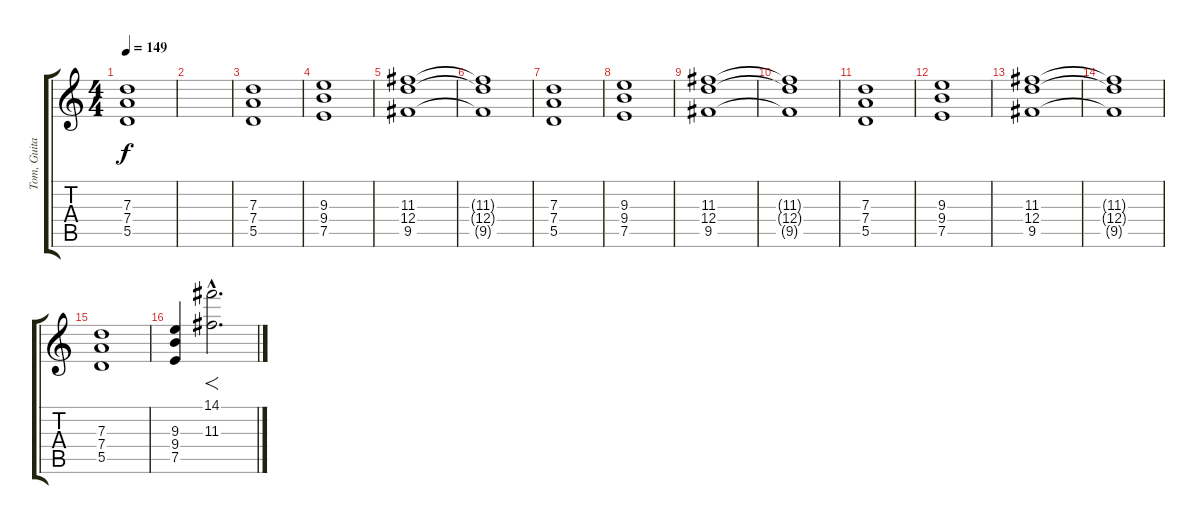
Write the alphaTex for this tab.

\track ("Tom, Guitar 1 - {Tabbed by Peter B.}" "Tom, Guita") {instrument electricguitarclean}
\staff {score tabs}
\tuning (E4 B3 G3 D3 A2 D2) {hide}
\ts (4 4)
\tempo 149
\clef g2
\ks c
(7.3 7.4 5.5).1{dy f} |
|
(7.3 7.4 5.5).1{instrument electricguitarclean} |
(9.3 9.4 7.5).1 |
(11.3 12.4 9.5).1 |
(11.3{t} 12.4{t} 9.5{t}).1 |
(7.3 7.4 5.5).1 |
(9.3 9.4 7.5).1 |
(11.3 12.4 9.5).1 |
(11.3{t} 12.4{t} 9.5{t}).1 |
(7.3 7.4 5.5).1 |
(9.3 9.4 7.5).1 |
(11.3 12.4 9.5).1 |
(11.3{t} 12.4{t} 9.5{t}).1 |
(7.3 7.4 5.5).1 |
(9.3 9.4 7.5).4 (14.1{hac} 11.3{hac}).2{f d instrument lead2sawtooth}
